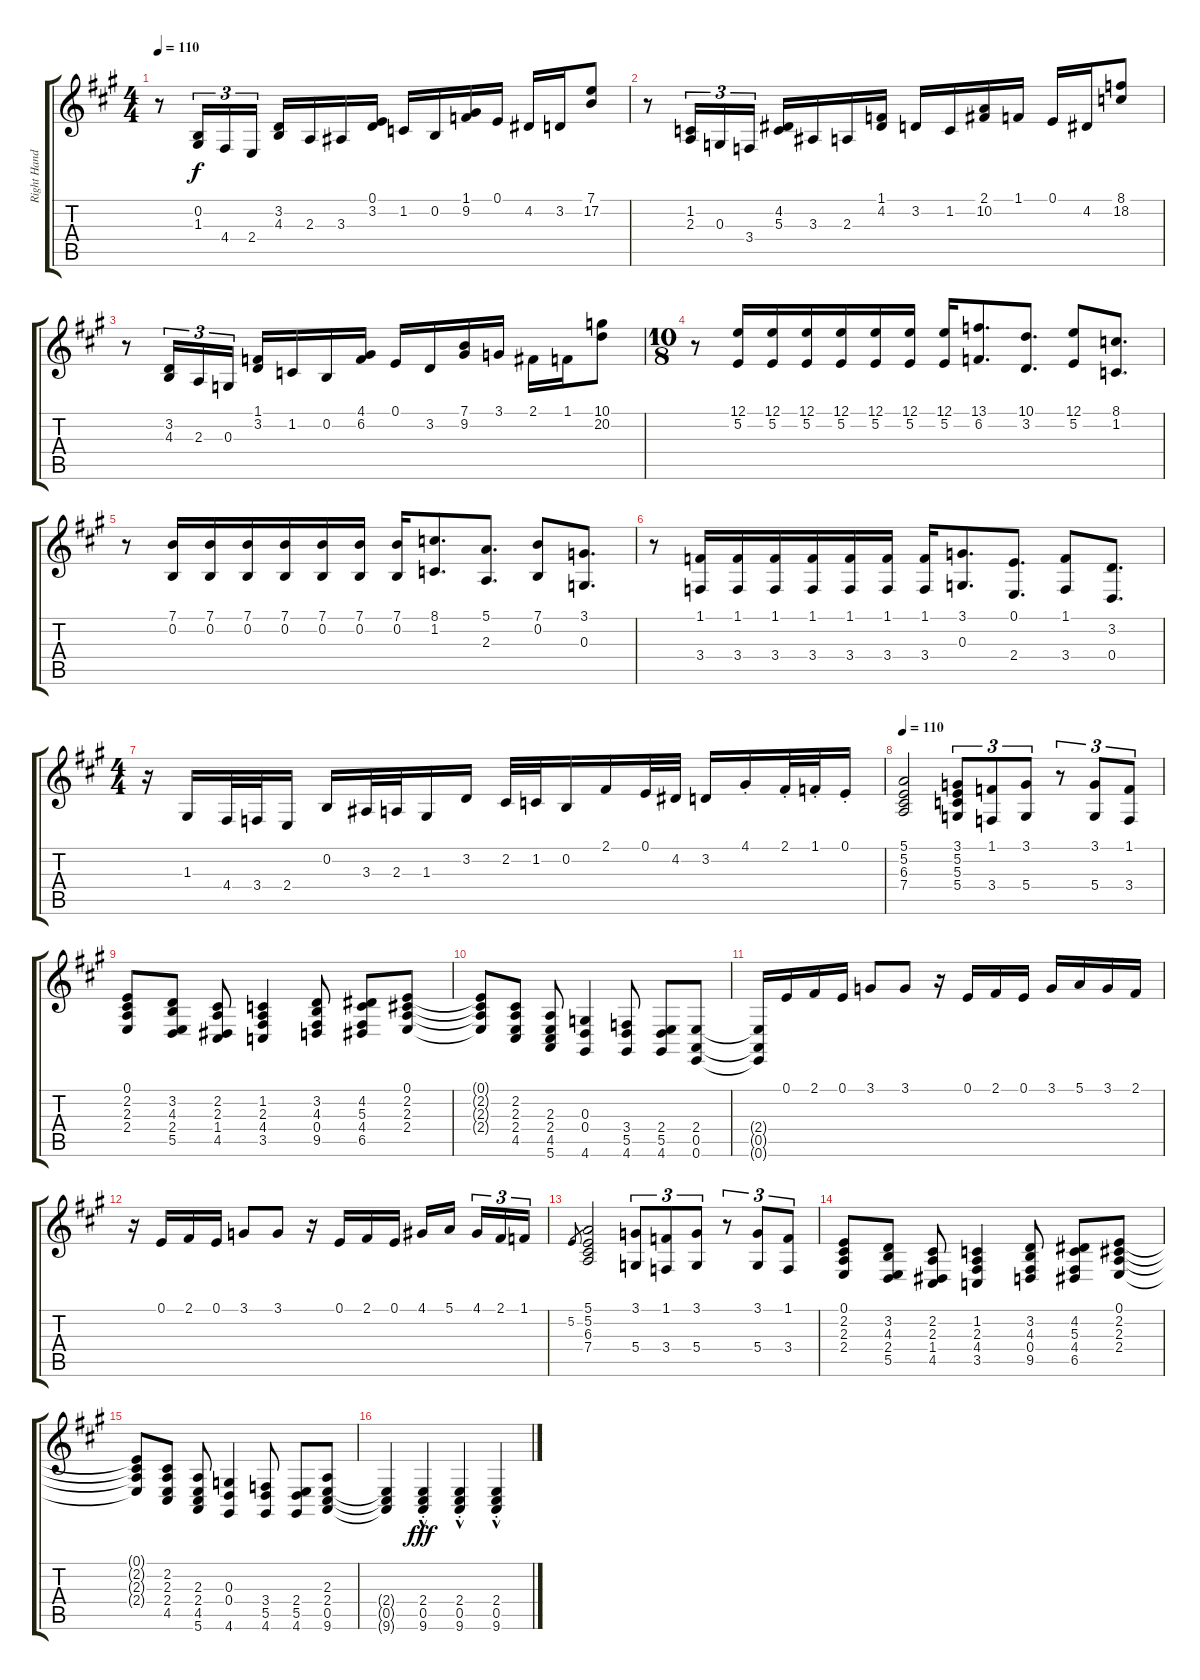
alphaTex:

\track ("Right Hand" "Right Hand") {instrument acousticgrandpiano}
\staff {score tabs}
\tuning (E4 B3 G3 D3 A2 E2) {hide}
\ts (4 4)
\tempo 110
\clef g2
\ks a
r.8{dy f} (0.2 1.3).16{tu (3 2)} 4.4.16{tu (3 2)} 2.4.16{tu (3 2)} (3.2 4.3).16 2.3.16 3.3.16 (0.1 3.2).16 1.2.16 0.2.16 (1.1 9.2).16 0.1.16 4.2.16 3.2.16 (7.1 17.2).8 |
r.8 (1.2 2.3).16{tu (3 2)} 0.3.16{tu (3 2)} 3.4.16{tu (3 2)} (4.2 5.3).16 3.3.16 2.3.16 (1.1 4.2).16 3.2.16 1.2.16 (2.1 10.2).16 1.1.16 0.1.16 4.2.16 (8.1 18.2).8 |
r.8 (3.2 4.3).16{tu (3 2)} 2.3.16{tu (3 2)} 0.3.16{tu (3 2)} (1.1 3.2).16 1.2.16 0.2.16 (4.1 6.2).16 0.1.16 3.2.16 (7.1 9.2).16 3.1.16 2.1.16 1.1.16 (10.1 20.2).8 |
\ts (10 8)
r.8 (12.1 5.2).16 (12.1 5.2).16 (12.1 5.2).16 (12.1 5.2).16 (12.1 5.2).16 (12.1 5.2).16 (12.1 5.2).16 (13.1 6.2).8{d} (10.1 3.2).8{d} (12.1 5.2).8 (8.1 1.2).8{d} |
r.8 (7.1 0.2).16 (7.1 0.2).16 (7.1 0.2).16 (7.1 0.2).16 (7.1 0.2).16 (7.1 0.2).16 (7.1 0.2).16 (8.1 1.2).8{d} (5.1 2.3).8{d} (7.1 0.2).8 (3.1 0.3).8{d} |
r.8 (1.1 3.4).16 (1.1 3.4).16 (1.1 3.4).16 (1.1 3.4).16 (1.1 3.4).16 (1.1 3.4).16 (1.1 3.4).16 (3.1 0.3).8{d} (0.1 2.4).8{d} (1.1 3.4).8 (3.2 0.4).8{d} |
\ts (4 4)
r.16 1.3.16 4.4.32 3.4.32 2.4.16 0.2.16 3.3.32 2.3.32 1.3.16 3.2.16 2.2.32 1.2.32 0.2.16 2.1.16 0.1.32 4.2.32 3.2.16 4.1{st}.16 2.1{st}.32 1.1{st}.32 0.1{st}.16 |
\tempo 110
(5.1 5.2 6.3 7.4).2 (3.1 5.2 5.3 5.4).8{tu (3 2)} (1.1 3.4).8{tu (3 2)} (3.1 5.4).8{tu (3 2)} r.8{tu (3 2)} (3.1 5.4).8{tu (3 2)} (1.1 3.4).8{tu (3 2)} |
(0.1 2.2 2.3 2.4).8 (3.2 4.3 2.4 5.5).8 (2.2 2.3 1.4 4.5).8 (1.2 2.3 4.4 3.5).4 (3.2 4.3 0.4 9.5).8 (4.2 5.3 4.4 6.5).8 (0.1 2.2 2.3 2.4).8 |
(0.1{t} 2.2{t} 2.3{t} 2.4{t}).8 (2.2 2.3 2.4 4.5).8 (2.3 2.4 4.5 5.6).8 (0.3 0.4 4.6).4 (3.4 5.5 4.6).8 (2.4 5.5 4.6).8 (2.4 0.5 0.6).8 |
(2.4{t} 0.5{t} 0.6{t}).16 0.1.16 2.1.16 0.1.16 3.1.8 3.1.8 r.16 0.1.16 2.1.16 0.1.16 3.1.16 5.1.16 3.1.16 2.1.16 |
r.16 0.1.16 2.1.16 0.1.16 3.1.8 3.1.8 r.16 0.1.16 2.1.16 0.1.16 4.1.16 5.1.16{beam splitsecondary} 4.1.16{tu (3 2)} 2.1.16{tu (3 2)} 1.1.16{tu (3 2)} |
5.2.8{gr} (5.1 5.2 6.3 7.4).2 (3.1 5.4).8{tu (3 2)} (1.1 3.4).8{tu (3 2)} (3.1 5.4).8{tu (3 2)} r.8{tu (3 2)} (3.1 5.4).8{tu (3 2)} (1.1 3.4).8{tu (3 2)} |
(0.1 2.2 2.3 2.4).8 (3.2 4.3 2.4 5.5).8 (2.2 2.3 1.4 4.5).8 (1.2 2.3 4.4 3.5).4 (3.2 4.3 0.4 9.5).8 (4.2 5.3 4.4 6.5).8 (0.1 2.2 2.3 2.4).8 |
(0.1{t} 2.2{t} 2.3{t} 2.4{t}).8 (2.2 2.3 2.4 4.5).8 (2.3 2.4 4.5 5.6).8 (0.3 0.4 4.6).4 (3.4 5.5 4.6).8 (2.4 5.5 4.6).8 (2.3 2.4 0.5 9.6).8 |
(2.4{t} 0.5{t} 9.6{t}).4 (2.4{hac st} 0.5{hac st} 9.6{hac st}).4{dy fff} (2.4{hac st} 0.5{hac st} 9.6{hac st}).4 (2.4{hac st} 0.5{hac st} 9.6{hac st}).4
